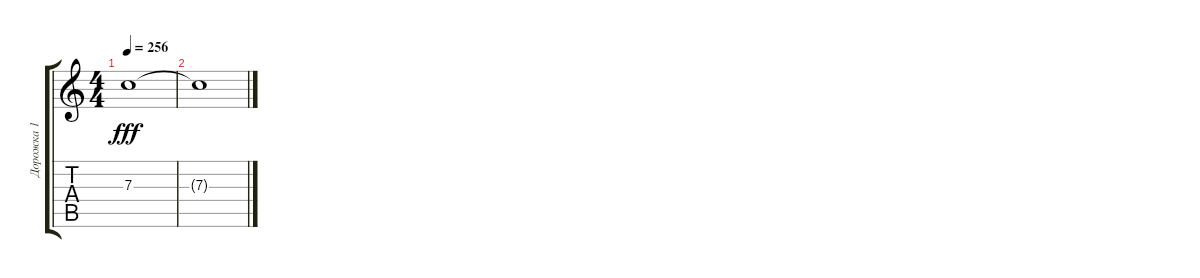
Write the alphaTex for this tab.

\track ("Дорожка 1" "Дорожка 1") {instrument distortionguitar}
\staff {score tabs}
\tuning (D4 A3 F3 C3 G2 D2) {hide}
\ts (4 4)
\tempo 256
\clef g2
\ks c
7.3{t}.1{dy fff} |
7.3{t}.1
